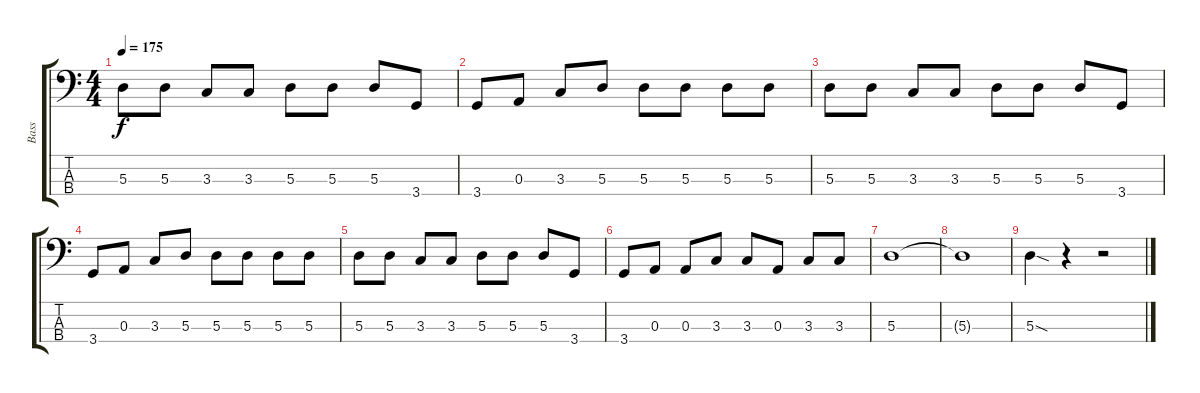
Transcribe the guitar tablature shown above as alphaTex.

\track ("Bass" "Bass") {instrument electricbassfinger}
\staff {score tabs}
\tuning (G2 D2 A1 E1) {hide}
\ts (4 4)
\tempo 175
\clef f4
\ks c
5.3.8{dy f} 5.3.8 3.3.8 3.3.8 5.3.8 5.3.8 5.3.8 3.4.8 |
3.4.8 0.3.8 3.3.8 5.3.8 5.3.8 5.3.8 5.3.8 5.3.8 |
5.3.8 5.3.8 3.3.8 3.3.8 5.3.8 5.3.8 5.3.8 3.4.8 |
3.4.8 0.3.8 3.3.8 5.3.8 5.3.8 5.3.8 5.3.8 5.3.8 |
5.3.8 5.3.8 3.3.8 3.3.8 5.3.8 5.3.8 5.3.8 3.4.8 |
3.4.8 0.3.8 0.3.8 3.3.8 3.3.8 0.3.8 3.3.8 3.3.8 |
5.3.1 |
5.3{t}.1 |
5.3{sod}.4 r.4 r.2
